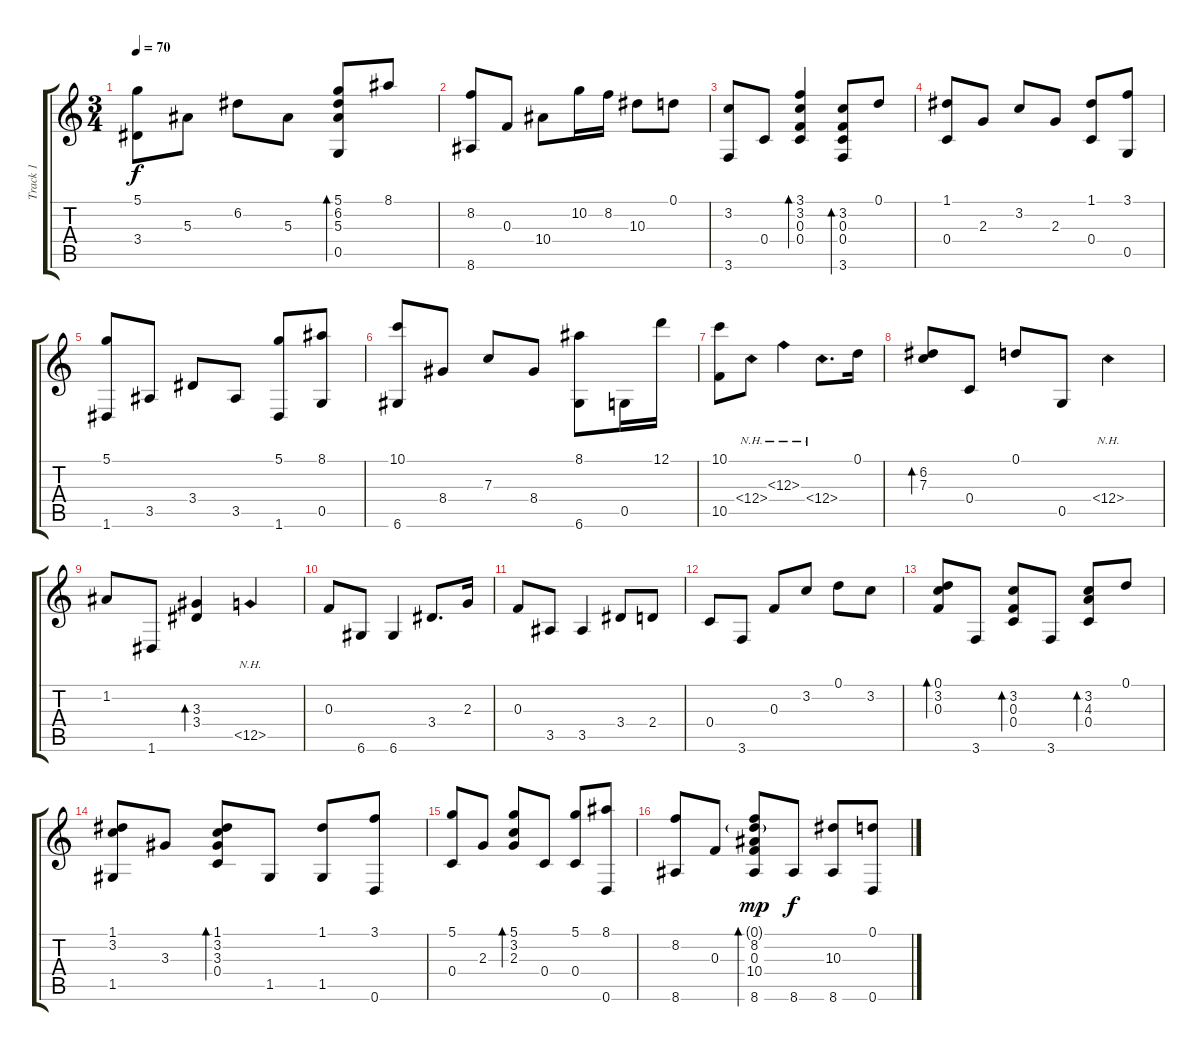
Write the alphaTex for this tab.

\track ("Track 1" "Track 1") {instrument acousticguitarsteel}
\staff {score tabs}
\tuning (D4 A3 F3 C3 G2 D2) {hide}
\ts (3 4)
\tempo 70
\clef g2
\ks c
(5.1 3.4).8{dy f} 5.3.8 6.2.8 5.3.8 (5.1 6.2 5.3 0.5).8{bd 60} 8.1.8 |
(8.2 8.6).8 0.3.8 10.4.8 10.2.16 8.2.16 10.3.8 0.1.8 |
(3.2 3.6).8 0.4.8 (3.1 3.2 0.3 0.4).4{bd 60} (3.2 0.3 0.4 3.6).8{bd 60} 0.1.8 |
(1.1 0.4).8 2.3.8 3.2.8 2.3.8 (1.1 0.4).8 (3.1 0.5).8 |
(5.1 1.6).8 3.5.8 3.4.8 3.5.8 (5.1 1.6).8 (8.1 0.5).8 |
(10.1 6.6).8 8.4.8 7.3.8 8.4.8 (8.1 6.6).8 0.5.16 12.1.16 |
(10.1 10.5).8 12.4{nh}.8 12.3{nh}.4 12.4{nh}.8{d} 0.1.16 |
(6.2 7.3).8{bd 60} 0.4.8 0.1.8 0.5.8 12.4{nh}.4 |
1.2.8 1.6.8 (3.3 3.4).4{bd 60} 12.5{nh}.4 |
0.3.8 6.6.8 6.6.4 3.4.8{d} 2.3.16 |
0.3.8 3.5.8 3.5.4 3.4.8 2.4.8 |
0.4.8 3.6.8 0.3.8 3.2.8 0.1.8 3.2.8 |
(0.1 3.2 0.3).8{bd 60} 3.6.8 (3.2 0.3 0.4).8{bd 60} 3.6.8 (3.2 4.3 0.4).8{bd 60} 0.1.8 |
(1.1 3.2 1.5).8 3.3.8 (1.1 3.2 3.3 0.4).8{bd 60} 1.5.8 (1.1 1.5).8 (3.1 0.6).8 |
(5.1 0.4).8 2.3.8 (5.1 3.2 2.3).8{bd 60} 0.4.8 (5.1 0.4).8 (8.1 0.6).8 |
(8.2 8.6).8 0.3.8 (0.1{g} 8.2 0.3 10.4 8.6).8{bd 60 dy mp} 8.6.8{dy f} (10.3 8.6).8 (0.1 0.6).8
